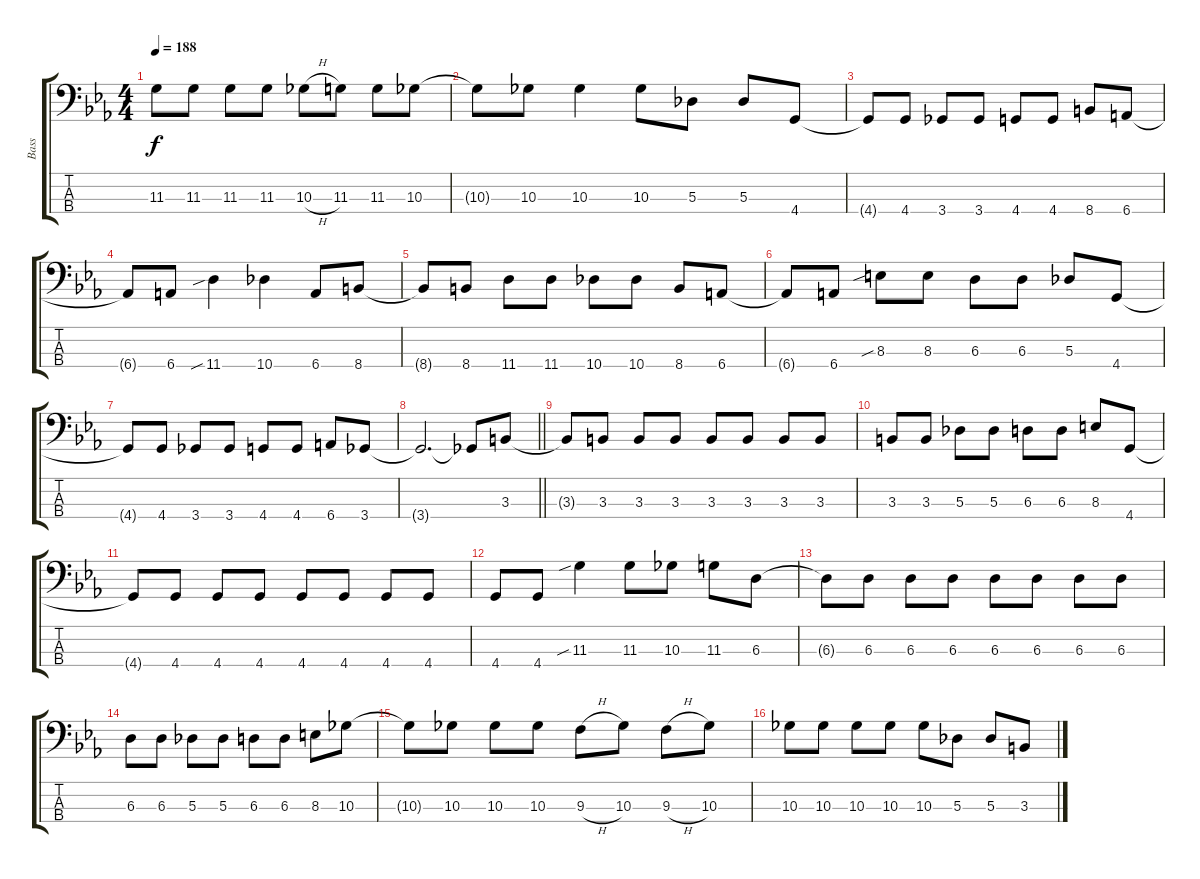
\track ("Bass" "Bass") {instrument electricbasspick}
\staff {score tabs}
\tuning (Gb2 Db2 Ab1 Eb1) {hide}
\ts (4 4)
\tempo 188
\clef f4
\ks eb
11.3{t}.8{dy f} 11.3.8 11.3.8 11.3.8 10.3{h}.8 11.3.8 11.3.8 10.3.8 |
10.3{t}.8 10.3.8 10.3.4 10.3.8 5.3.8 5.3.8 4.4.8 |
4.4{t}.8 4.4.8 3.4.8 3.4.8 4.4.8 4.4.8 8.4.8 6.4.8 |
6.4{t}.8 6.4.8 11.4{sib}.4 10.4.4 6.4.8 8.4.8 |
8.4{t}.8 8.4.8 11.4.8 11.4.8 10.4.8 10.4.8 8.4.8 6.4.8 |
6.4{t}.8 6.4.8 8.3{sib}.8 8.3.8 6.3.8 6.3.8 5.3.8 4.4.8 |
4.4{t}.8 4.4.8 3.4.8 3.4.8 4.4.8 4.4.8 6.4.8 3.4.8 |
\barLineRight lightlight
3.4{t}.2{d} 3.4{t}.8 3.3.8 |
3.3{t}.8 3.3.8 3.3.8 3.3.8 3.3.8 3.3.8 3.3.8 3.3.8 |
3.3.8 3.3.8 5.3.8 5.3.8 6.3.8 6.3.8 8.3.8 4.4.8 |
4.4{t}.8 4.4.8 4.4.8 4.4.8 4.4.8 4.4.8 4.4.8 4.4.8 |
4.4.8 4.4.8 11.3{sib}.4 11.3.8 10.3.8 11.3.8 6.3.8 |
6.3{t}.8 6.3.8 6.3.8 6.3.8 6.3.8 6.3.8 6.3.8 6.3.8 |
6.3.8 6.3.8 5.3.8 5.3.8 6.3.8 6.3.8 8.3.8 10.3.8 |
10.3{t}.8 10.3.8 10.3.8 10.3.8 9.3{h}.8 10.3.8 9.3{h}.8 10.3.8 |
10.3.8 10.3.8 10.3.8 10.3.8 10.3.8 5.3.8 5.3.8 3.3.8
